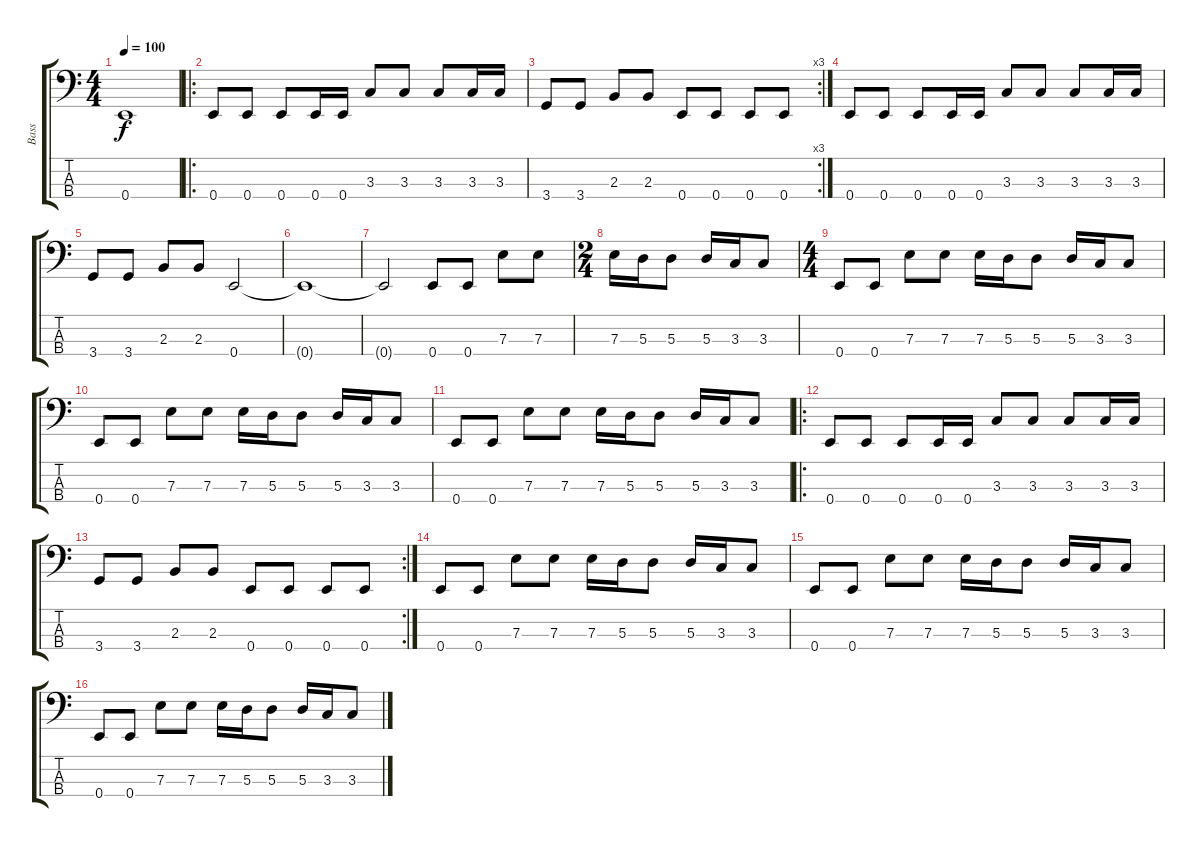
\track ("Bass" "Bass") {instrument electricbasspick}
\staff {score tabs}
\tuning (G2 D2 A1 E1) {hide}
\ts (4 4)
\tempo 100
\clef f4
\ks c
0.4.1{dy f instrument electricbasspick} |
\ro
0.4.8 0.4.8 0.4.8 0.4.16 0.4.16 3.3.8 3.3.8 3.3.8 3.3.16 3.3.16 |
\rc 3
3.4.8 3.4.8 2.3.8 2.3.8 0.4.8 0.4.8 0.4.8 0.4.8 |
0.4.8 0.4.8 0.4.8 0.4.16 0.4.16 3.3.8 3.3.8 3.3.8 3.3.16 3.3.16 |
3.4.8 3.4.8 2.3.8 2.3.8 0.4.2 |
0.4{t}.1 |
0.4{t}.2 0.4.8 0.4.8 7.3.8 7.3.8 |
\ts (2 4)
7.3.16 5.3.16 5.3.8 5.3.16 3.3.16 3.3.8 |
\ts (4 4)
0.4.8 0.4.8 7.3.8 7.3.8 7.3.16 5.3.16 5.3.8 5.3.16 3.3.16 3.3.8 |
0.4.8 0.4.8 7.3.8 7.3.8 7.3.16 5.3.16 5.3.8 5.3.16 3.3.16 3.3.8 |
0.4.8 0.4.8 7.3.8 7.3.8 7.3.16 5.3.16 5.3.8 5.3.16 3.3.16 3.3.8 |
\ro
0.4.8 0.4.8 0.4.8 0.4.16 0.4.16 3.3.8 3.3.8 3.3.8 3.3.16 3.3.16 |
\rc 2
3.4.8 3.4.8 2.3.8 2.3.8 0.4.8 0.4.8 0.4.8 0.4.8 |
0.4.8 0.4.8 7.3.8 7.3.8 7.3.16 5.3.16 5.3.8 5.3.16 3.3.16 3.3.8 |
0.4.8 0.4.8 7.3.8 7.3.8 7.3.16 5.3.16 5.3.8 5.3.16 3.3.16 3.3.8 |
0.4.8 0.4.8 7.3.8 7.3.8 7.3.16 5.3.16 5.3.8 5.3.16 3.3.16 3.3.8
